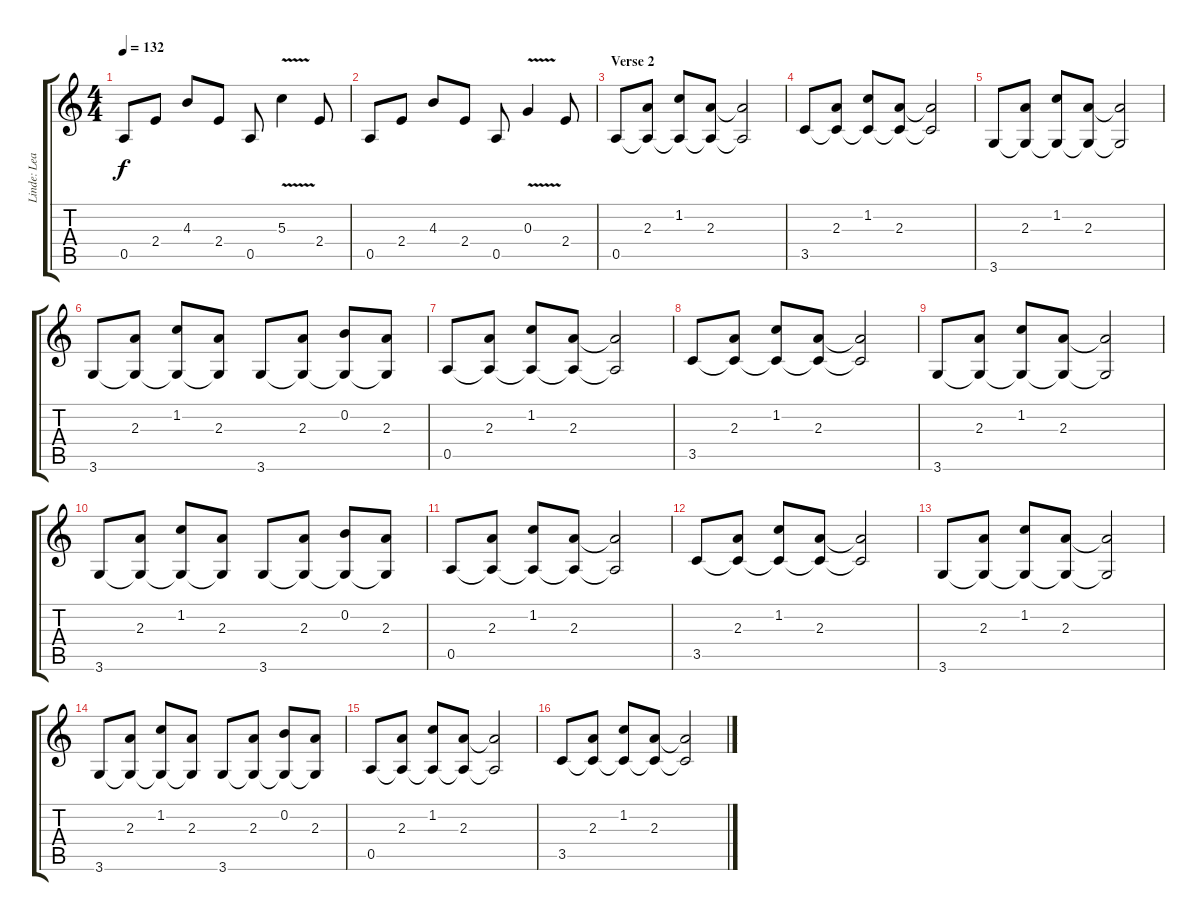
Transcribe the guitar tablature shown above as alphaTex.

\track ("Linde: Lead Guitar" "Linde: Lea") {instrument electricguitarclean}
\staff {score tabs}
\tuning (E4 B3 G3 D3 A2 E2) {hide}
\ts (4 4)
\tempo 132
\clef g2
\ks c
0.5.8{dy f} 2.4.8 4.3.8 2.4.8 0.5.8 5.3{v}.4 2.4.8 |
0.5.8 2.4.8 4.3.8 2.4.8 0.5.8 0.3{v}.4 2.4.8 |
\section ("" "Verse 2")
0.5.8 (2.3 0.5{t}).8 (1.2 0.5{t}).8 (2.3 0.5{t}).8 (2.3{t} 0.5{t}).2 |
3.5.8 (2.3 3.5{t}).8 (1.2 3.5{t}).8 (2.3 3.5{t}).8 (2.3{t} 3.5{t}).2 |
3.6.8 (2.3 3.6{t}).8 (1.2 3.6{t}).8 (2.3 3.6{t}).8 (2.3{t} 3.6{t}).2 |
3.6.8 (2.3 3.6{t}).8 (1.2 3.6{t}).8 (2.3 3.6{t}).8 3.6.8 (2.3 3.6{t}).8 (0.2 3.6{t}).8 (2.3 3.6{t}).8 |
0.5.8 (2.3 0.5{t}).8 (1.2 0.5{t}).8 (2.3 0.5{t}).8 (2.3{t} 0.5{t}).2 |
3.5.8 (2.3 3.5{t}).8 (1.2 3.5{t}).8 (2.3 3.5{t}).8 (2.3{t} 3.5{t}).2 |
3.6.8 (2.3 3.6{t}).8 (1.2 3.6{t}).8 (2.3 3.6{t}).8 (2.3{t} 3.6{t}).2 |
3.6.8 (2.3 3.6{t}).8 (1.2 3.6{t}).8 (2.3 3.6{t}).8 3.6.8 (2.3 3.6{t}).8 (0.2 3.6{t}).8 (2.3 3.6{t}).8 |
0.5.8 (2.3 0.5{t}).8 (1.2 0.5{t}).8 (2.3 0.5{t}).8 (2.3{t} 0.5{t}).2 |
3.5.8 (2.3 3.5{t}).8 (1.2 3.5{t}).8 (2.3 3.5{t}).8 (2.3{t} 3.5{t}).2 |
3.6.8 (2.3 3.6{t}).8 (1.2 3.6{t}).8 (2.3 3.6{t}).8 (2.3{t} 3.6{t}).2 |
3.6.8 (2.3 3.6{t}).8 (1.2 3.6{t}).8 (2.3 3.6{t}).8 3.6.8 (2.3 3.6{t}).8 (0.2 3.6{t}).8 (2.3 3.6{t}).8 |
0.5.8 (2.3 0.5{t}).8 (1.2 0.5{t}).8 (2.3 0.5{t}).8 (2.3{t} 0.5{t}).2 |
3.5.8 (2.3 3.5{t}).8 (1.2 3.5{t}).8 (2.3 3.5{t}).8 (2.3{t} 3.5{t}).2
